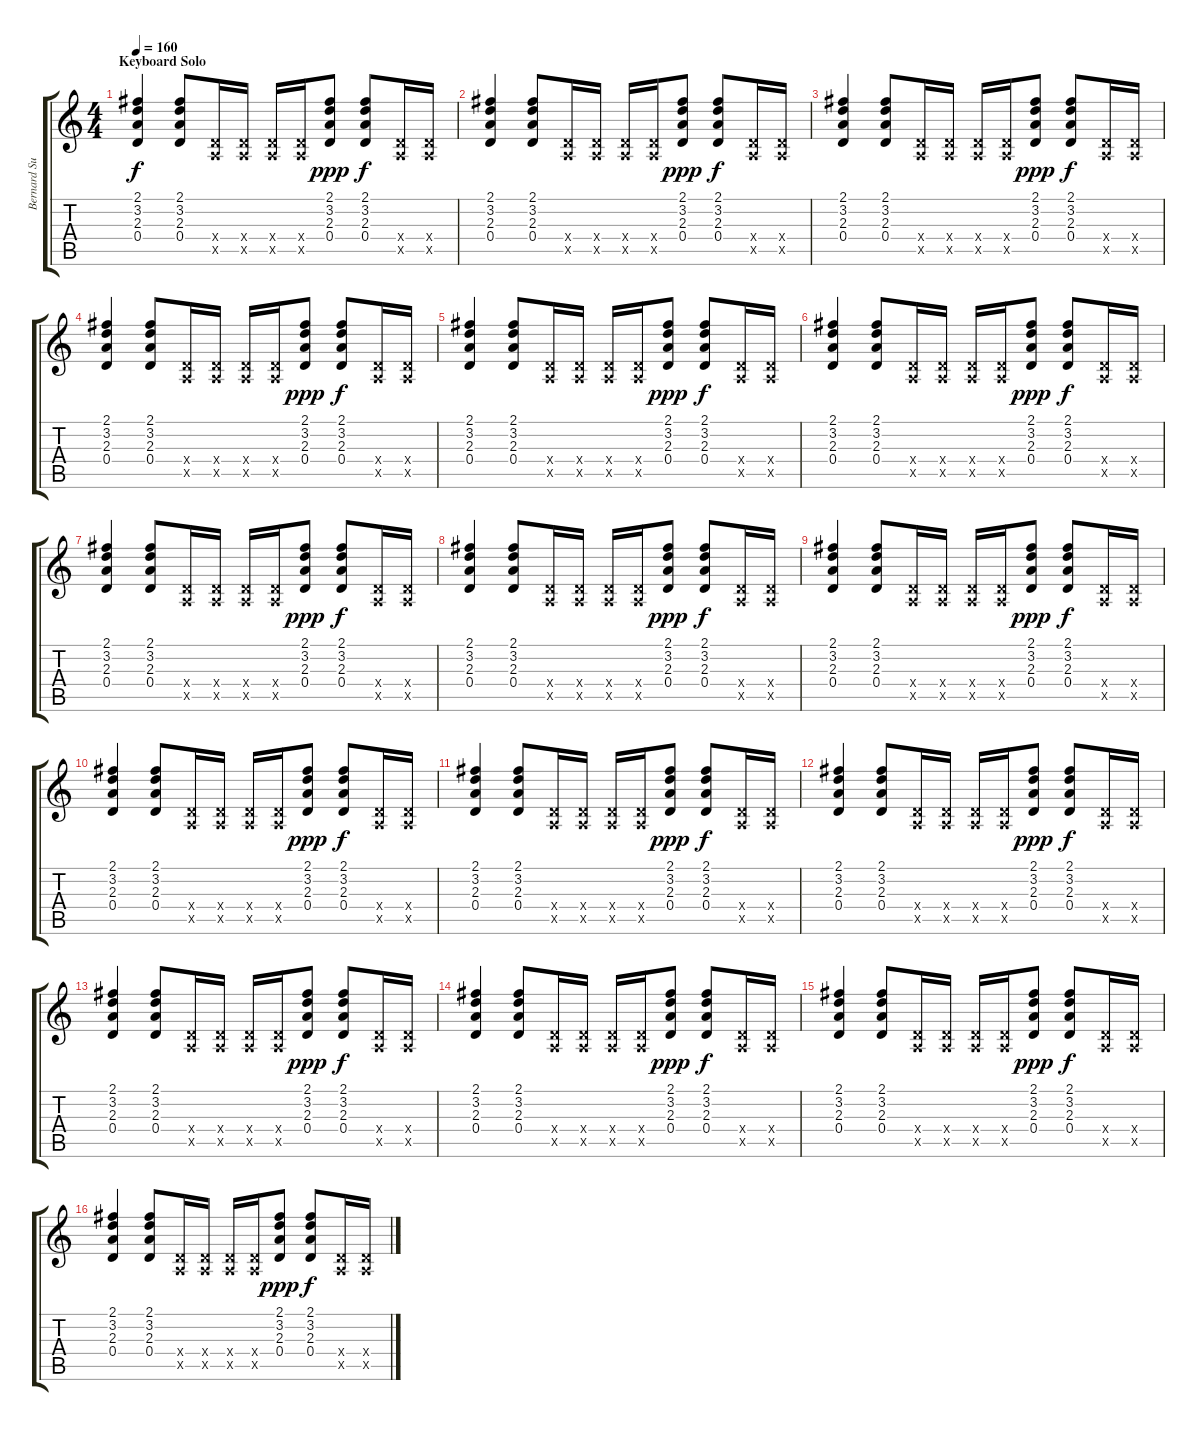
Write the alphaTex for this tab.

\track ("Bernard Sumner" "Bernard Su") {instrument overdrivenguitar}
\staff {score tabs}
\tuning (E4 B3 G3 D3 A2 E2) {hide}
\ts (4 4)
\section ("" "Keyboard Solo")
\tempo 160
\clef g2
\ks c
(2.1 3.2 2.3 0.4).4{dy f} (2.1 3.2 2.3 0.4).8 (0.4{x} 0.5{x}).16 (0.4{x} 0.5{x}).16 (0.4{x} 0.5{x}).16 (0.4{x} 0.5{x}).16 (2.1 3.2 2.3 0.4).8{dy ppp} (2.1 3.2 2.3 0.4).8{dy f} (0.4{x} 0.5{x}).16 (0.4{x} 0.5{x}).16 |
(2.1 3.2 2.3 0.4).4 (2.1 3.2 2.3 0.4).8 (0.4{x} 0.5{x}).16 (0.4{x} 0.5{x}).16 (0.4{x} 0.5{x}).16 (0.4{x} 0.5{x}).16 (2.1 3.2 2.3 0.4).8{dy ppp} (2.1 3.2 2.3 0.4).8{dy f} (0.4{x} 0.5{x}).16 (0.4{x} 0.5{x}).16 |
(2.1 3.2 2.3 0.4).4 (2.1 3.2 2.3 0.4).8 (0.4{x} 0.5{x}).16 (0.4{x} 0.5{x}).16 (0.4{x} 0.5{x}).16 (0.4{x} 0.5{x}).16 (2.1 3.2 2.3 0.4).8{dy ppp} (2.1 3.2 2.3 0.4).8{dy f} (0.4{x} 0.5{x}).16 (0.4{x} 0.5{x}).16 |
(2.1 3.2 2.3 0.4).4 (2.1 3.2 2.3 0.4).8 (0.4{x} 0.5{x}).16 (0.4{x} 0.5{x}).16 (0.4{x} 0.5{x}).16 (0.4{x} 0.5{x}).16 (2.1 3.2 2.3 0.4).8{dy ppp} (2.1 3.2 2.3 0.4).8{dy f} (0.4{x} 0.5{x}).16 (0.4{x} 0.5{x}).16 |
(2.1 3.2 2.3 0.4).4 (2.1 3.2 2.3 0.4).8 (0.4{x} 0.5{x}).16 (0.4{x} 0.5{x}).16 (0.4{x} 0.5{x}).16 (0.4{x} 0.5{x}).16 (2.1 3.2 2.3 0.4).8{dy ppp} (2.1 3.2 2.3 0.4).8{dy f} (0.4{x} 0.5{x}).16 (0.4{x} 0.5{x}).16 |
(2.1 3.2 2.3 0.4).4 (2.1 3.2 2.3 0.4).8 (0.4{x} 0.5{x}).16 (0.4{x} 0.5{x}).16 (0.4{x} 0.5{x}).16 (0.4{x} 0.5{x}).16 (2.1 3.2 2.3 0.4).8{dy ppp} (2.1 3.2 2.3 0.4).8{dy f} (0.4{x} 0.5{x}).16 (0.4{x} 0.5{x}).16 |
(2.1 3.2 2.3 0.4).4 (2.1 3.2 2.3 0.4).8 (0.4{x} 0.5{x}).16 (0.4{x} 0.5{x}).16 (0.4{x} 0.5{x}).16 (0.4{x} 0.5{x}).16 (2.1 3.2 2.3 0.4).8{dy ppp} (2.1 3.2 2.3 0.4).8{dy f} (0.4{x} 0.5{x}).16 (0.4{x} 0.5{x}).16 |
(2.1 3.2 2.3 0.4).4 (2.1 3.2 2.3 0.4).8 (0.4{x} 0.5{x}).16 (0.4{x} 0.5{x}).16 (0.4{x} 0.5{x}).16 (0.4{x} 0.5{x}).16 (2.1 3.2 2.3 0.4).8{dy ppp} (2.1 3.2 2.3 0.4).8{dy f} (0.4{x} 0.5{x}).16 (0.4{x} 0.5{x}).16 |
(2.1 3.2 2.3 0.4).4 (2.1 3.2 2.3 0.4).8 (0.4{x} 0.5{x}).16 (0.4{x} 0.5{x}).16 (0.4{x} 0.5{x}).16 (0.4{x} 0.5{x}).16 (2.1 3.2 2.3 0.4).8{dy ppp} (2.1 3.2 2.3 0.4).8{dy f} (0.4{x} 0.5{x}).16 (0.4{x} 0.5{x}).16 |
(2.1 3.2 2.3 0.4).4 (2.1 3.2 2.3 0.4).8 (0.4{x} 0.5{x}).16 (0.4{x} 0.5{x}).16 (0.4{x} 0.5{x}).16 (0.4{x} 0.5{x}).16 (2.1 3.2 2.3 0.4).8{dy ppp} (2.1 3.2 2.3 0.4).8{dy f} (0.4{x} 0.5{x}).16 (0.4{x} 0.5{x}).16 |
(2.1 3.2 2.3 0.4).4 (2.1 3.2 2.3 0.4).8 (0.4{x} 0.5{x}).16 (0.4{x} 0.5{x}).16 (0.4{x} 0.5{x}).16 (0.4{x} 0.5{x}).16 (2.1 3.2 2.3 0.4).8{dy ppp} (2.1 3.2 2.3 0.4).8{dy f} (0.4{x} 0.5{x}).16 (0.4{x} 0.5{x}).16 |
(2.1 3.2 2.3 0.4).4 (2.1 3.2 2.3 0.4).8 (0.4{x} 0.5{x}).16 (0.4{x} 0.5{x}).16 (0.4{x} 0.5{x}).16 (0.4{x} 0.5{x}).16 (2.1 3.2 2.3 0.4).8{dy ppp} (2.1 3.2 2.3 0.4).8{dy f} (0.4{x} 0.5{x}).16 (0.4{x} 0.5{x}).16 |
(2.1 3.2 2.3 0.4).4 (2.1 3.2 2.3 0.4).8 (0.4{x} 0.5{x}).16 (0.4{x} 0.5{x}).16 (0.4{x} 0.5{x}).16 (0.4{x} 0.5{x}).16 (2.1 3.2 2.3 0.4).8{dy ppp} (2.1 3.2 2.3 0.4).8{dy f} (0.4{x} 0.5{x}).16 (0.4{x} 0.5{x}).16 |
(2.1 3.2 2.3 0.4).4 (2.1 3.2 2.3 0.4).8 (0.4{x} 0.5{x}).16 (0.4{x} 0.5{x}).16 (0.4{x} 0.5{x}).16 (0.4{x} 0.5{x}).16 (2.1 3.2 2.3 0.4).8{dy ppp} (2.1 3.2 2.3 0.4).8{dy f} (0.4{x} 0.5{x}).16 (0.4{x} 0.5{x}).16 |
(2.1 3.2 2.3 0.4).4 (2.1 3.2 2.3 0.4).8 (0.4{x} 0.5{x}).16 (0.4{x} 0.5{x}).16 (0.4{x} 0.5{x}).16 (0.4{x} 0.5{x}).16 (2.1 3.2 2.3 0.4).8{dy ppp} (2.1 3.2 2.3 0.4).8{dy f} (0.4{x} 0.5{x}).16 (0.4{x} 0.5{x}).16 |
(2.1 3.2 2.3 0.4).4 (2.1 3.2 2.3 0.4).8 (0.4{x} 0.5{x}).16 (0.4{x} 0.5{x}).16 (0.4{x} 0.5{x}).16 (0.4{x} 0.5{x}).16 (2.1 3.2 2.3 0.4).8{dy ppp} (2.1 3.2 2.3 0.4).8{dy f} (0.4{x} 0.5{x}).16 (0.4{x} 0.5{x}).16
